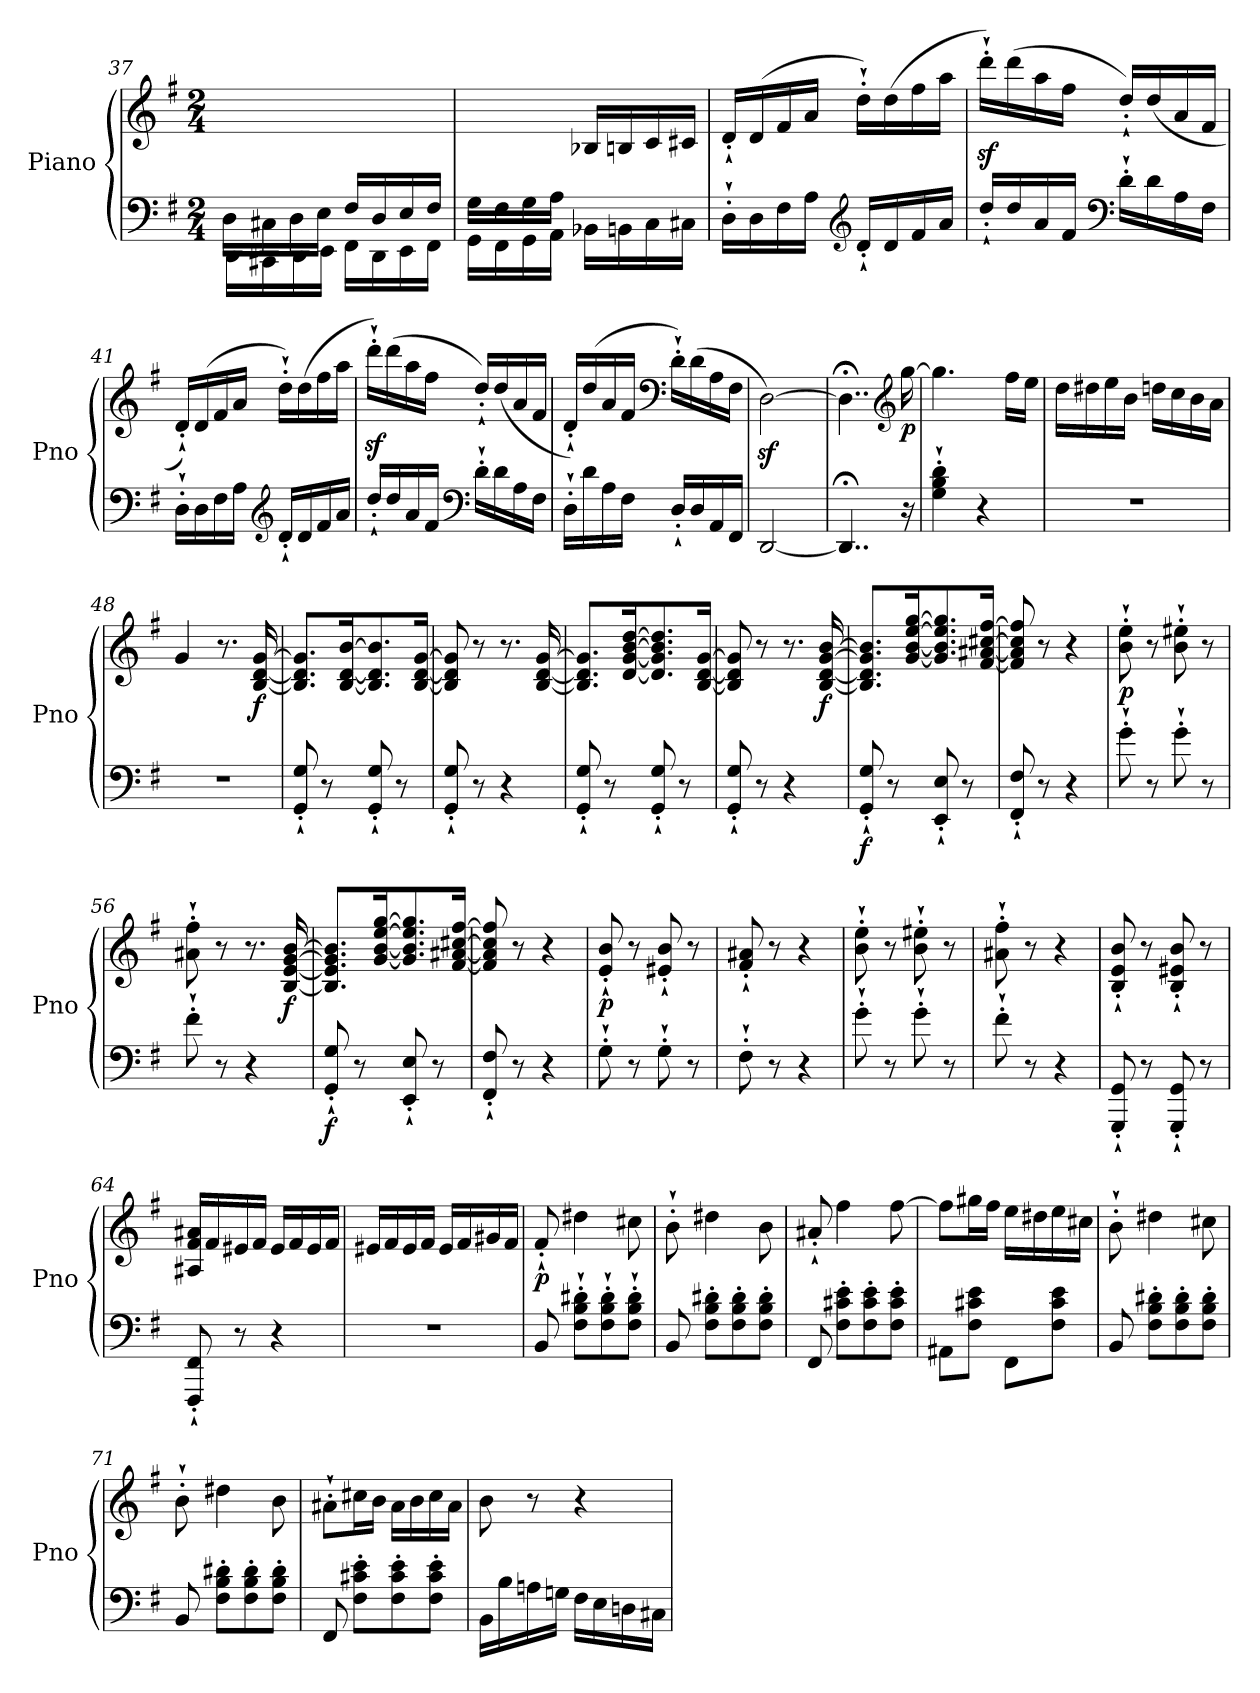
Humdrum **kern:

**kern	**kern	**dynam
*part1	*part1	*part1
*staff2	*staff1	*staff1/2
*I"Piano	*	*
*I'Pno	*	*
*clefF4	*clefG2	*
*k[f#]	*k[f#]	*
*M2/4	*M2/4	*
=37	=37	=37
*^	*	*
16D\LL	16DD\LL	2ryy	.
16C#X\	16CC#X\	.	.
16D\	16DD\	.	.
16E\JJ	16EE\JJ	.	.
16F#/LL	16FF#\LL	.	.
16D/	16DD\	.	.
16E/	16EE\	.	.
16F#/JJ	16FF#\JJ	.	.
=38	=38	=38	=38
16G\LL	16GG\LL	4ryy	.
16F#\	16FF#\	.	.
16G\	16GG\	.	.
16A\JJ	16AA\JJ	.	.
4ryy	16BB-X\LL	16B-X/LL	.
.	16BBn\	16Bn/	.
.	16C\	16c/	.
.	16C#X\JJ	16c#X/JJ	.
*v	*v	*	*
!!LO:LB:g=z
=39	=39	=39
16D`'\LL	16d`'/LL	.
16D\	(16d/	.
16F#\	16f#/	.
16A\JJ	16a/JJ	.
*clefG2	*	*
16d`'/LL	16dd`'\LL)	.
16d/	(16dd\	.
16f#/	16ff#\	.
16a/JJ	16aa\JJ	.
=40	=40	=40
16dd`'/LL	16dddz<`'\LL)	.
16dd/	(16ddd\	.
16a/	16aa\	.
16f#/JJ	16ff#\JJ	.
*clefF4	*	*
16d`'\LL	16dd`'/LL)	.
16d\	(16dd/	.
16A\	16a/	.
16F#\JJ	16f#/JJ	.
=41	=41	=41
16D`'\LL	16d`'/LL)	.
16D\	(16d/	.
16F#\	16f#/	.
16A\JJ	16a/JJ	.
*clefG2	*	*
16d`'/LL	16dd`'\LL)	.
16d/	(16dd\	.
16f#/	16ff#\	.
16a/JJ	16aa\JJ	.
=42	=42	=42
16dd`'/LL	16dddz<`'\LL)	.
16dd/	(16ddd\	.
16a/	16aa\	.
16f#/JJ	16ff#\JJ	.
*clefF4	*	*
16d`'\LL	16dd`'/LL)	.
16d\	(16dd/	.
16A\	16a/	.
16F#\JJ	16f#/JJ	.
!!LO:LB:g=z
=43	=43	=43
16D`'\LL	16d`'/LL)	.
16d\	(16dd/	.
16A\	16a/	.
16F#\JJ	16f#/JJ	.
*	*clefF4	*
16D`'/LL	16d`'\LL)	.
16D/	(16d\	.
16AA/	16A\	.
16FF#/JJ	16F#\JJ	.
=44	=44	=44
[2DD/	[2Dz<\)	.
=45	=45	=45
4..DD;</]	4..D;<\]	.
*	*clefG2	*
!	!	!LO:DY:b
16r	[16gg\	p
=46	=46	=46
4G\`' 4B\`' 4d\`'	4.gg\]	.
4r	.	.
.	16ff#\LL	.
.	16ee\JJ	.
=47	=47	=47
2r	16dd\LL	.
.	16dd#X\	.
.	16ee\	.
.	16b\JJ	.
.	16ddn\LL	.
.	16cc\	.
.	16b\	.
.	16a\JJ	.
=48	=48	=48
2r	4g/	.
.	8.r	.
!	!	!LO:DY:b
.	[16B/ [16d/ [16g/	f
=49	=49	=49
8GG/`' 8G/`'	8.B/] 8.d/] 8.g/]L	.
8r	.	.
.	[16B/ [16d/ [16b/K	.
8GG/`' 8G/`'	8.B/] 8.d/] 8.b/]	.
8r	.	.
.	[16B/ [16d/ [16g/Jk	.
=50	=50	=50
8GG/`' 8G/`'	8B/] 8d/] 8g/]	.
8r	8r	.
4r	8.r	.
.	[16B/ [16d/ [16g/	.
!!LO:LB:g=z
=51	=51	=51
8GG/`' 8G/`'	8.B/] 8.d/] 8.g/]L	.
8r	.	.
.	[16d/ [16g/ [16b/ [16dd/K	.
8GG/`' 8G/`'	8.d/] 8.g/] 8.b/] 8.dd/]	.
8r	.	.
.	[16B/ [16d/ [16g/Jk	.
=52	=52	=52
8GG/`' 8G/`'	8B/] 8d/] 8g/]	.
8r	8r	.
4r	8.r	.
!	!	!LO:DY:b
.	[16B/ [16d/ [16g/ [16b/	f
=53	=53	=53
!	!	!LO:DY:b=2
8GG/`' 8G/`'	8.B/] 8.d/] 8.g/] 8.b/]L	f
8r	.	.
.	[16g/ [16b/ [16ee/ [16gg/K	.
8EE/`' 8E/`'	8.g/] 8.b/] 8.ee/] 8.gg/]	.
8r	.	.
.	[16f#/ [16a#X/ [16cc#X/ [16ff#/Jk	.
=54	=54	=54
8FF#/`' 8F#/`'	8f#/] 8a#/] 8cc#/] 8ff#/]	.
8r	8r	.
4r	4r	.
=55	=55	=55
!	!	!LO:DY:b
8g`'\	8b\`' 8ee\`'	p
8r	8r	.
8g`'\	8b\`' 8ee#X\`'	.
8r	8r	.
=56	=56	=56
8f#`'\	8a#X\`' 8ff#\`'	.
8r	8r	.
4r	8.r	.
!	!	!LO:DY:b
.	[16B/ [16e/ [16g/ [16b/	f
=57	=57	=57
!	!	!LO:DY:b=2
8GG/`' 8G/`'	8.B/] 8.e/] 8.g/] 8.b/]L	f
8r	.	.
.	[16g/ [16b/ [16ee/ [16gg/K	.
8EE/`' 8E/`'	8.g/] 8.b/] 8.ee/] 8.gg/]	.
8r	.	.
.	[16f#/ [16a#X/ [16cc#X/ [16ff#/Jk	.
=58	=58	=58
8FF#/`' 8F#/`'	8f#/] 8a#/] 8cc#/] 8ff#/]	.
8r	8r	.
4r	4r	.
!!LO:PB:g=z
=59	=59	=59
!	!	!LO:DY:b
8G`'\	8e/`' 8b/`'	p
8r	8r	.
8G`'\	8e#X/`' 8b/`'	.
8r	8r	.
=60	=60	=60
8F#`'\	8f#/`' 8a#X/`'	.
8r	8r	.
4r	4r	.
=61	=61	=61
8g`'\	8b\`' 8ee\`'	.
8r	8r	.
8g`'\	8b\`' 8ee#X\`'	.
8r	8r	.
=62	=62	=62
8f#`'\	8a#X\`' 8ff#\`'	.
8r	8r	.
4r	4r	.
=63	=63	=63
8GGG/`' 8GG/`'	8B/`' 8e/`' 8b/`'	.
8r	8r	.
8GGG/`' 8GG/`'	8B/`' 8e#X/`' 8b/`'	.
8r	8r	.
=64	=64	=64
8FFF#/`' 8FF#/`'	16A#X/ 16f#/ 16a#X/LL	.
.	16f#/	.
8r	16e#X/	.
.	16f#/JJ	.
!	!	!LO:DY:b
4r	16e#/LL	other-dynamics
.	16f#/	.
.	16e#/	.
.	16f#/JJ	.
=65	=65	=65
2r	16e#X/LL	.
.	16f#/	.
.	16e#/	.
.	16f#/JJ	.
.	16e#/LL	.
.	16f#/	.
.	16g#X/	.
.	16f#/JJ	.
!!LO:LB:g=z
=66	=66	=66
!	!	!LO:DY:b
8BB/	8f#`'/	p
8F#\`' 8B\`' 8d#X\`'L	4dd#X\	.
8F#\`' 8B\`' 8d#\`'	.	.
8F#\`' 8B\`' 8d#\`'J	8cc#X\	.
=67	=67	=67
8BB/	8b`'\	.
8F#\' 8B\' 8d#X\'L	4dd#X\	.
8F#\' 8B\' 8d#\'	.	.
8F#\' 8B\' 8d#\'J	8b\	.
=68	=68	=68
8FF#/	8a#X`'/	.
8F#\' 8c#X\' 8e\'L	4ff#\	.
8F#\' 8c#\' 8e\'	.	.
8F#\' 8c#\' 8e\'J	[8ff#\	.
=69	=69	=69
8AA#X\L	8ff#\L]	.
8F#\ 8c#X\ 8e\J	16gg#X\L	.
.	16ff#\JJ	.
8FF#\L	16ee\LL	.
.	16dd#X\	.
8F#\ 8c#\ 8e\J	16ee\	.
.	16cc#X\JJ	.
=70	=70	=70
8BB/	8b`'\	.
8F#\' 8B\' 8d#X\'L	4dd#X\	.
8F#\' 8B\' 8d#\'	.	.
8F#\' 8B\' 8d#\'J	8cc#X\	.
=71	=71	=71
8BB/	8b`'\	.
8F#\' 8B\' 8d#X\'L	4dd#X\	.
8F#\' 8B\' 8d#\'	.	.
8F#\' 8B\' 8d#\'J	8b\	.
!!LO:LB:g=z
=72	=72	=72
8FF#/	8a#X`'\L	.
8F#\' 8c#X\' 8e\'L	16cc#X\L	.
.	16b\JJ	.
8F#\' 8c#\' 8e\'	16a#\LL	.
.	16b\	.
8F#\' 8c#\' 8e\'J	16cc#\	.
.	16a#\JJ	.
=73	=73	=73
16BB\LL	8b\	.
16B\	.	.
16An\	8r	.
16Gn\JJ	.	.
16F#\LL	4r	.
16E\	.	.
16Dn\	.	.
16C#X\JJ	.	.
=	=	=
*-	*-	*-
